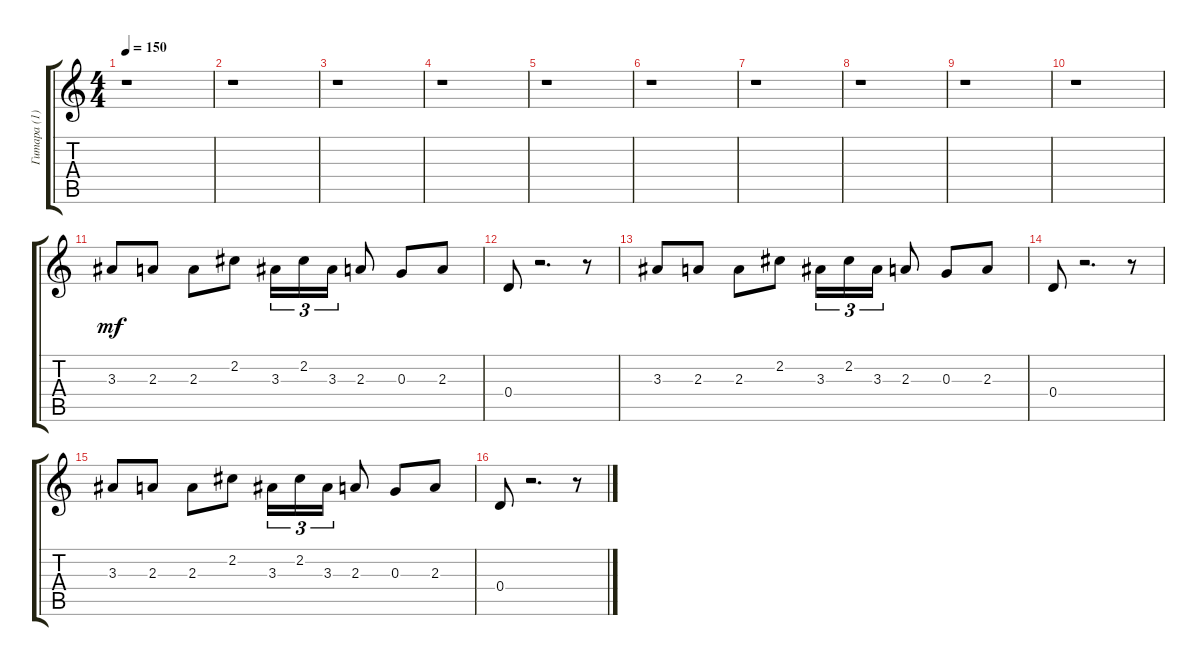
\track ("Гитара (1)" "Гитара (1)") {instrument distortionguitar}
\staff {score tabs}
\tuning (E4 B3 G3 D3 A2 E2) {hide}
\ts (4 4)
\tempo 150
\clef g2
\ks c
r.1{dy mf} |
r.1 |
r.1 |
r.1 |
r.1 |
r.1 |
r.1 |
r.1 |
r.1 |
r.1 |
3.3.8 2.3.8 2.3.8 2.2.8 3.3.16{tu (3 2)} 2.2.16{tu (3 2)} 3.3.16{tu (3 2)} 2.3.8 0.3.8 2.3.8 |
0.4.8 r.2{d} r.8 |
3.3.8 2.3.8 2.3.8 2.2.8 3.3.16{tu (3 2)} 2.2.16{tu (3 2)} 3.3.16{tu (3 2)} 2.3.8 0.3.8 2.3.8 |
0.4.8 r.2{d} r.8 |
3.3.8 2.3.8 2.3.8 2.2.8 3.3.16{tu (3 2)} 2.2.16{tu (3 2)} 3.3.16{tu (3 2)} 2.3.8 0.3.8 2.3.8 |
0.4.8 r.2{d} r.8
